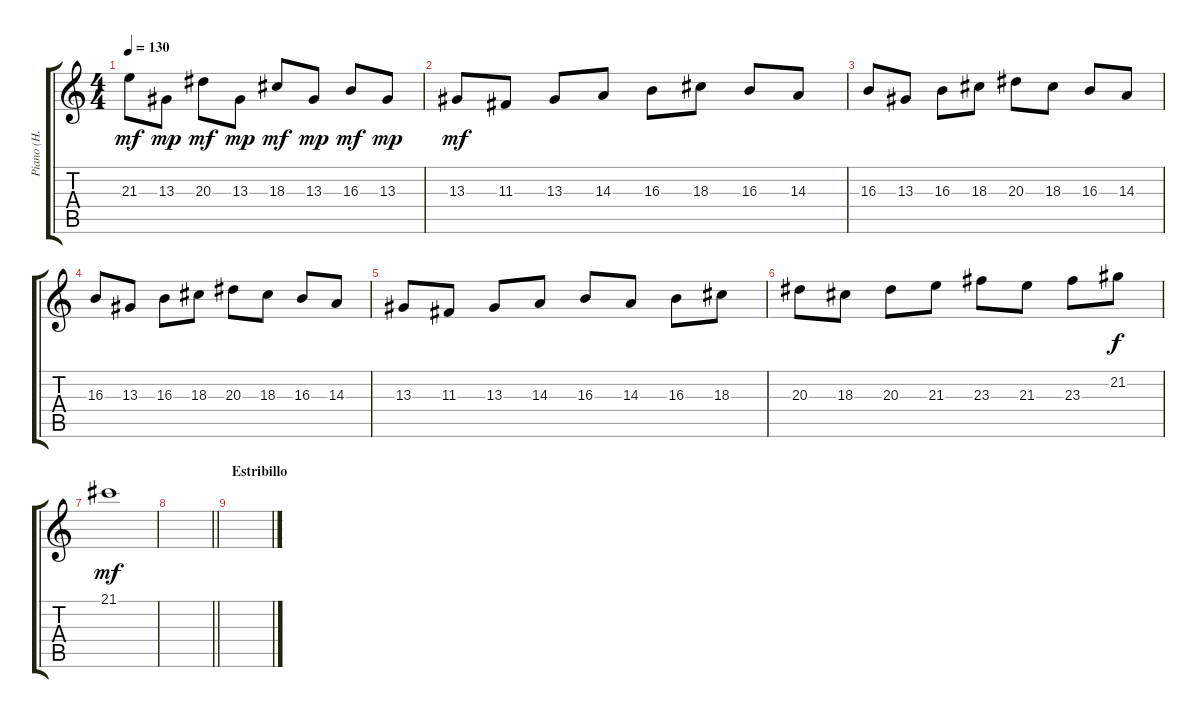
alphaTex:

\track ("Piano (H. Bistolfi)" "Piano (H. ") {instrument acousticgrandpiano}
\staff {score tabs}
\tuning (E4 B3 G3 D3 A2 E2) {hide}
\ts (4 4)
\tempo 130
\clef g2
\ks c
21.3.8{dy mf} 13.3.8{dy mp} 20.3.8{dy mf} 13.3.8{dy mp} 18.3.8{dy mf} 13.3.8{dy mp} 16.3.8{dy mf} 13.3.8{dy mp} |
13.3.8{dy mf} 11.3.8 13.3.8 14.3.8 16.3.8 18.3.8 16.3.8 14.3.8 |
16.3.8 13.3.8 16.3.8 18.3.8 20.3.8 18.3.8 16.3.8 14.3.8 |
16.3.8 13.3.8 16.3.8 18.3.8 20.3.8 18.3.8 16.3.8 14.3.8 |
13.3.8 11.3.8 13.3.8 14.3.8 16.3.8 14.3.8 16.3.8 18.3.8 |
20.3.8 18.3.8 20.3.8 21.3.8 23.3.8 21.3.8 23.3.8 21.2.8{dy f} |
21.1.1{dy mf} |
\barLineRight lightlight
|
\section ("" "Estribillo")
